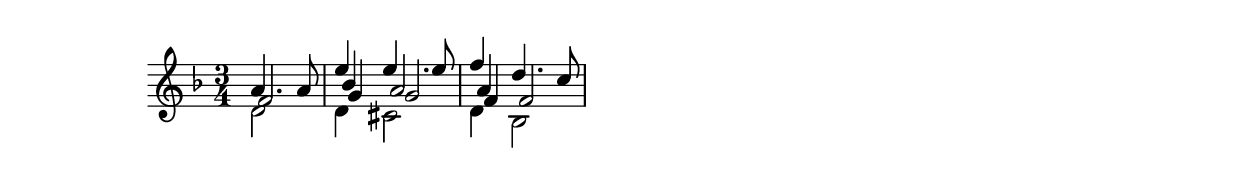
%% DO NOT EDIT this file manually; it is automatically
%% generated from LSR http://lsr.dsi.unimi.it
%% Make any changes in LSR itself, or in Documentation/snippets/new/ ,
%% and then run scripts/auxiliar/makelsr.py
%%
%% This file is in the public domain.
\version "2.14.0"

\header {
  lsrtags = "simultaneous-notes"

%% Translation of GIT committish: 615cbf212fdaf0b220b3330da417d0c3602494f2
 doctitlees = "Voces adicionales para evitar colisiones"
 texidoces = "
En ciertos casos de polifonía compleja, se necesitan voces adicionales
para evitar colisiones entre las notas.  Si se necesitan más de cuatro
voces paralelas, las voces adicionales se añaden definiendo una
variable que utiliza la función de Scheme @code{context-spec-music}.

"


%% Translation of GIT committish: 0a868be38a775ecb1ef935b079000cebbc64de40
  texidocde = "
Ein einigen Fällen von sehr komplexer polyphoner Musik sind zusätzliche
Stimmen notwendig, um Zusammenstöße zwischen den Noten zu vermeiden.
Wenn mehr als vier parallele Stimmen benötigt werden, können zusätzliche
Stimmen definiert werden, indem eine Variable mit der Funktion
@code{context-spec-music} definiert wird.

"
  doctitlede = "Zusätzliche Stimmen um Zusammenstöße zu vermeiden"

%% Translation of GIT committish: 1baa2adf57c84e8d50e6907416eadb93e2e2eb5c
  texidocfr = "
Dans certains cas de musique polyphonie complexe, une voix
supplémentaire peut permettre d'éviter les risques de collision.
Lorsque quatre voix parallèles ne suffisent pas, la fonction Scheme
@code{context-spec-music} permet d'ajouter des d'autres voix.

"
  doctitlefr = "Ajout de voix pour éviter les collisions"


  texidoc = "
In some instances of complex polyphonic music, additional voices are
necessary to prevent collisions between notes.  If more than four
parallel voices are needed, additional voices can be added by defining
a variable using the Scheme function @code{context-spec-music}.

"
  doctitle = "Additional voices to avoid collisions"
} % begin verbatim

voiceFive = #(context-spec-music (make-voice-props-set 4) 'Voice)

\relative c'' {
  \time 3/4
  \key d \minor
  \partial 2
  <<
    {
      \voiceOne
      a4. a8
      e'4 e4. e8
      f4 d4. c8
    }
    \\
    {
      \voiceThree
      f,2
      bes4 a2
      a4 s2
    }
    \\
    {
      \voiceFive
      s2
      g4 g2
      f4 f2
    }
    \\
    \bar "||"{
      \voiceTwo
      d2
      d4 cis2
      d4 bes2
    }
  >>
}

